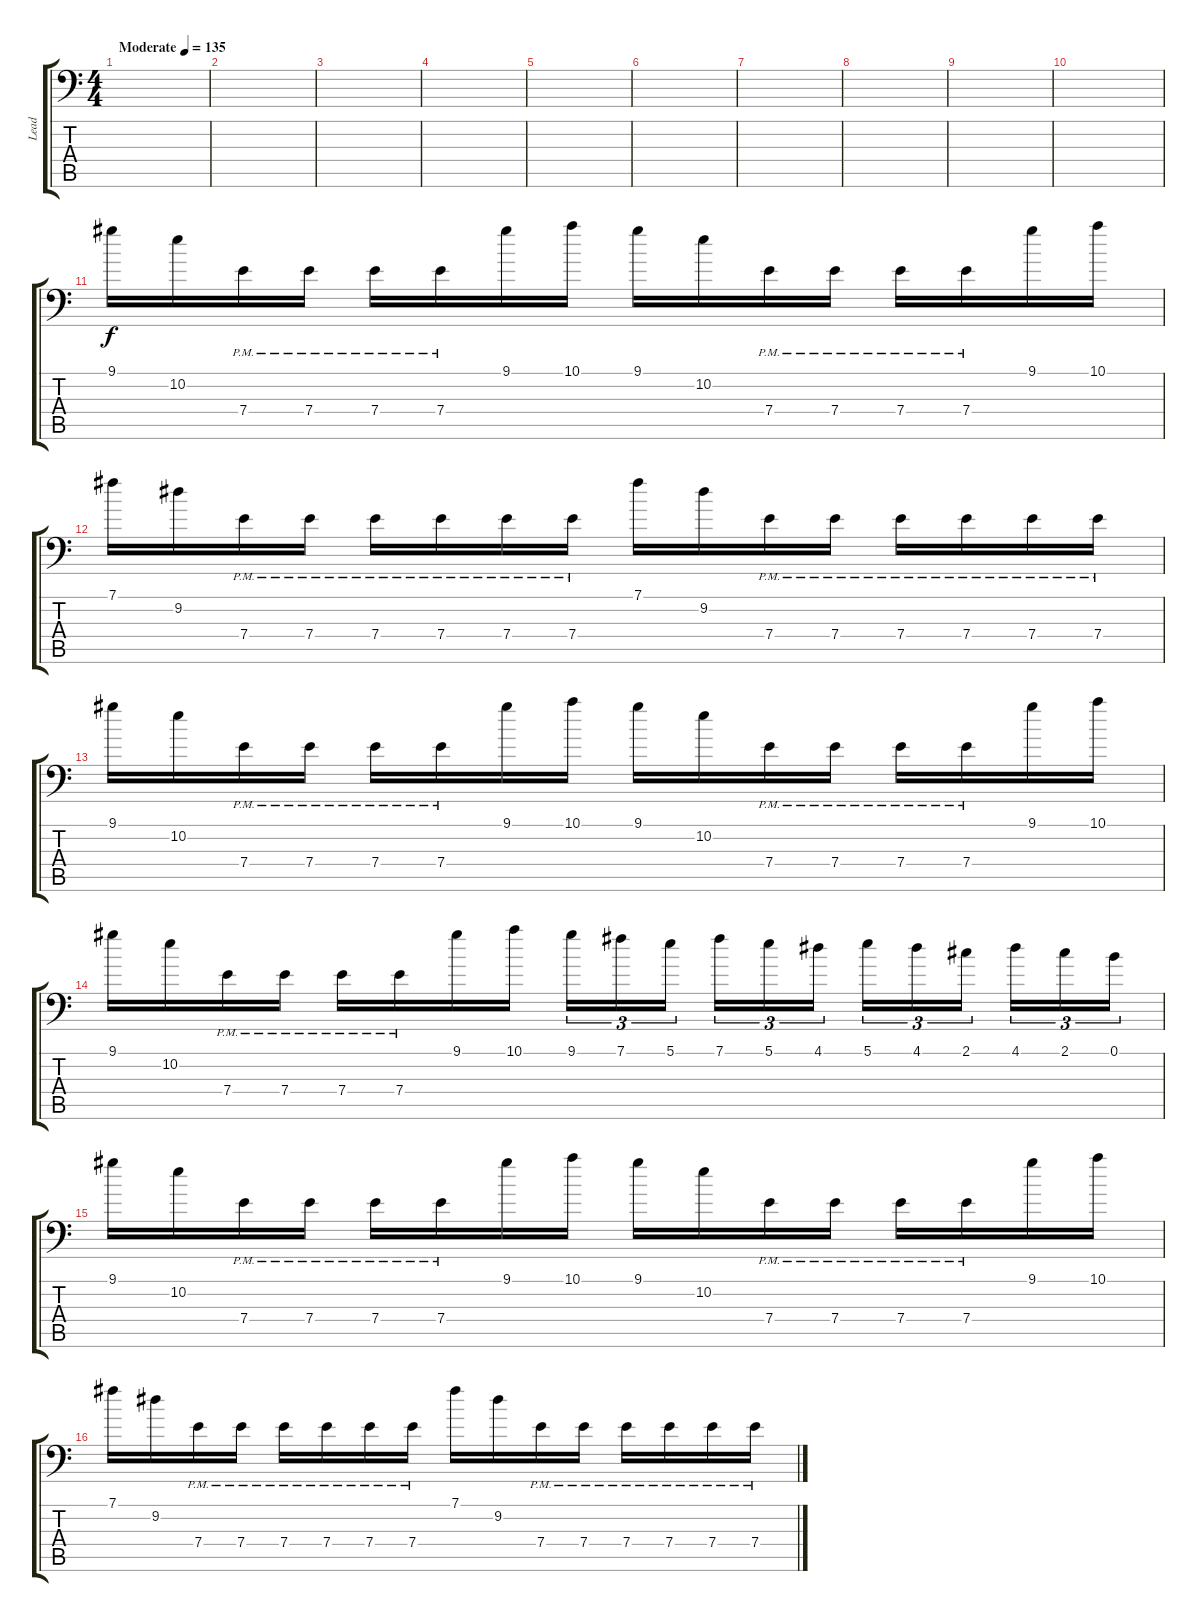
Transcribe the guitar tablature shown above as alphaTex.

\track ("Lead" "Lead") {instrument distortionguitar}
\staff {score tabs}
\tuning (B3 Gb3 D3 A2 E2 A1) {hide}
\ts (4 4)
\tempo (135 "Moderate")
\clef f4
\ks c
|
|
|
|
|
|
|
|
|
|
9.1.16 10.2.16 7.4{pm}.16 7.4{pm}.16 7.4{pm}.16 7.4{pm}.16 9.1.16 10.1.16 9.1.16 10.2.16 7.4{pm}.16 7.4{pm}.16 7.4{pm}.16 7.4{pm}.16 9.1.16 10.1.16 |
7.1.16 9.2.16 7.4{pm}.16 7.4{pm}.16 7.4{pm}.16 7.4{pm}.16 7.4{pm}.16 7.4{pm}.16 7.1.16 9.2.16 7.4{pm}.16 7.4{pm}.16 7.4{pm}.16 7.4{pm}.16 7.4{pm}.16 7.4{pm}.16 |
9.1.16 10.2.16 7.4{pm}.16 7.4{pm}.16 7.4{pm}.16 7.4{pm}.16 9.1.16 10.1.16 9.1.16 10.2.16 7.4{pm}.16 7.4{pm}.16 7.4{pm}.16 7.4{pm}.16 9.1.16 10.1.16 |
9.1.16 10.2.16 7.4{pm}.16 7.4{pm}.16 7.4{pm}.16 7.4{pm}.16 9.1.16 10.1.16 9.1.16{tu (3 2)} 7.1.16{tu (3 2)} 5.1.16{tu (3 2) beam splitsecondary} 7.1.16{tu (3 2)} 5.1.16{tu (3 2)} 4.1.16{tu (3 2)} 5.1.16{tu (3 2)} 4.1.16{tu (3 2)} 2.1.16{tu (3 2) beam splitsecondary} 4.1.16{tu (3 2)} 2.1.16{tu (3 2)} 0.1.16{tu (3 2)} |
9.1.16 10.2.16 7.4{pm}.16 7.4{pm}.16 7.4{pm}.16 7.4{pm}.16 9.1.16 10.1.16 9.1.16 10.2.16 7.4{pm}.16 7.4{pm}.16 7.4{pm}.16 7.4{pm}.16 9.1.16 10.1.16 |
7.1.16 9.2.16 7.4{pm}.16 7.4{pm}.16 7.4{pm}.16 7.4{pm}.16 7.4{pm}.16 7.4{pm}.16 7.1.16 9.2.16 7.4{pm}.16 7.4{pm}.16 7.4{pm}.16 7.4{pm}.16 7.4{pm}.16 7.4{pm}.16
